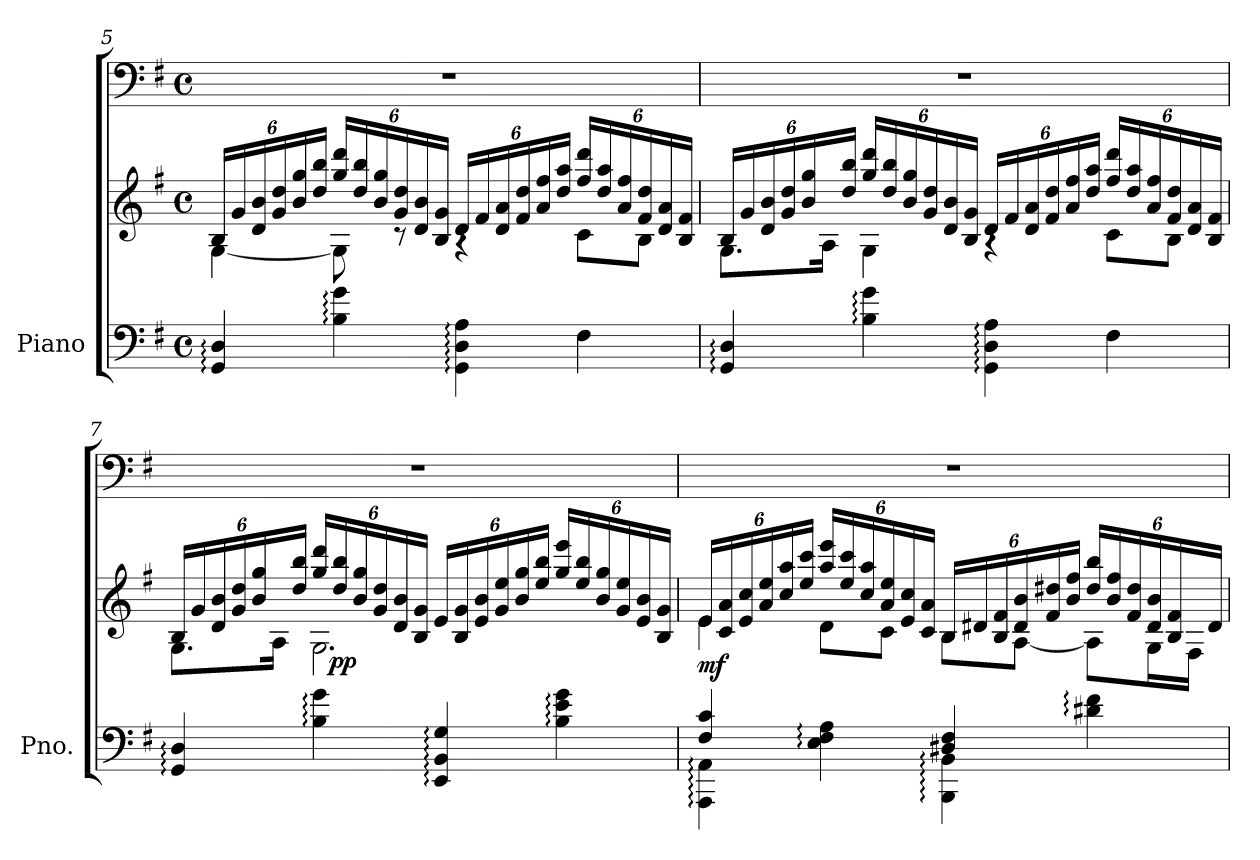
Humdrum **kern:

**kern	**kern	**kern	**dynam
*part1	*part1	*part1	*part1
*staff3	*staff2	*staff1	*staff1/2/3
*I"Piano	*	*	*
*I'Pno.	*	*	*
!!LO:PB:g=z
*clefF4	*clefG2	*clefF4	*
*k[f#]	*k[f#]	*k[f#]	*
*M4/4	*M4/4	*M4/4	*
*met(c)	*met(c)	*met(c)	*
*	*Xbrackettup	*	*
=5	=5	=5	=5
*	*^	*	*
4GG/: 4D/:	24B/LL	[4G\	1r	.
.	24g/	.	.	.
.	24d/ 24b/	.	.	.
.	24g/ 24dd/	.	.	.
.	24b/ 24gg/	.	.	.
.	24dd/ 24bb/JJ	.	.	.
4B\: 4g\:	24gg/ 24ddd/LL	8G\]	.	.
.	24dd/ 24bb/	.	.	.
.	24b/ 24gg/	.	.	.
.	24g/ 24dd/	8rc	.	.
.	24d/ 24b/	.	.	.
.	24B/ 24g/JJ	.	.	.
4GG\: 4D\: 4A\:	24d/LL	4rA	.	.
.	24f#/	.	.	.
.	24d/ 24a/	.	.	.
.	24f#/ 24dd/	.	.	.
.	24a/ 24ff#/	.	.	.
.	24dd/ 24aa/JJ	.	.	.
4F#\	24ff#/ 24ddd/LL	8c\L	.	.
.	24dd/ 24aa/	.	.	.
.	24a/ 24ff#/	.	.	.
.	24f#/ 24dd/	8B\J	.	.
.	24d/ 24a/	.	.	.
.	24B/ 24f#/JJ	.	.	.
=6	=6	=6	=6	=6
4GG/: 4D/:	24B/LL	8.G\L	1r	.
.	24g/	.	.	.
.	24d/ 24b/	.	.	.
.	24g/ 24dd/	.	.	.
.	24b/ 24gg/	.	.	.
.	.	16A\Jk	.	.
.	24dd/ 24bb/JJ	.	.	.
4B\: 4g\:	24gg/ 24ddd/LL	4G\	.	.
.	24dd/ 24bb/	.	.	.
.	24b/ 24gg/	.	.	.
.	24g/ 24dd/	.	.	.
.	24d/ 24b/	.	.	.
.	24B/ 24g/JJ	.	.	.
4GG\: 4D\: 4A\:	24d/LL	4rA	.	.
.	24f#/	.	.	.
.	24d/ 24a/	.	.	.
.	24f#/ 24dd/	.	.	.
.	24a/ 24ff#/	.	.	.
.	24dd/ 24aa/JJ	.	.	.
4F#\	24ff#/ 24ddd/LL	8c\L	.	.
.	24dd/ 24aa/	.	.	.
.	24a/ 24ff#/	.	.	.
.	24f#/ 24dd/	8B\J	.	.
.	24d/ 24a/	.	.	.
.	24B/ 24f#/JJ	.	.	.
!!LO:LB:g=z
=7	=7	=7	=7	=7
4GG/: 4D/:	24B/LL	8.G\L	1r	.
.	24g/	.	.	.
.	24d/ 24b/	.	.	.
.	24g/ 24dd/	.	.	.
.	24b/ 24gg/	.	.	.
.	.	16A\Jk	.	.
.	24dd/ 24bb/JJ	.	.	.
4B\: 4g\:	24gg/ 24ddd/LL	2.G\	.	.
!	!	!	!	!LO:DY:b=2
.	24dd/ 24bb/	.	.	pp
.	24b/ 24gg/	.	.	.
.	24g/ 24dd/	.	.	.
.	24d/ 24b/	.	.	.
.	24B/ 24g/JJ	.	.	.
4EE/: 4BB/: 4G/:	24e/LL	.	.	.
.	24B/ 24g/	.	.	.
.	24e/ 24b/	.	.	.
.	24g/ 24ee/	.	.	.
.	24b/ 24gg/	.	.	.
.	24ee/ 24bb/JJ	.	.	.
4B\: 4e\: 4g\:	24gg/ 24eee/LL	.	.	.
.	24ee/ 24bb/	.	.	.
.	24b/ 24gg/	.	.	.
.	24g/ 24ee/	.	.	.
.	24e/ 24b/	.	.	.
.	24B/ 24g/JJ	.	.	.
=8	=8	=8	=8	=8
*^	*	*	*	*
!	!	!	!	!	!LO:DY:b=2
4AAA\: 4AA\:	4F#/ 4c/	24e/LL	4e\	1r	mf
.	.	24c/ 24a/	.	.	.
.	.	24e/ 24cc/	.	.	.
.	.	24a/ 24ee/	.	.	.
.	.	24cc/ 24aa/	.	.	.
.	.	24ee/ 24ccc/JJ	.	.	.
4E\: 4F#\: 4A\:	4ryy	24aa/ 24eee/LL	8d\L	.	.
.	.	24ee/ 24ccc/	.	.	.
.	.	24cc/ 24aa/	.	.	.
.	.	24a/ 24ee/	8c\J	.	.
.	.	24e/ 24cc/	.	.	.
.	.	24c/ 24a/JJ	.	.	.
4BBB\: 4BB\:	4D#X/ 4F#/	24B/LL	8B\L	.	.
.	.	24d#X/	.	.	.
.	.	24B/ 24f#/	.	.	.
.	.	24d#/ 24b/	[8A\J	.	.
.	.	24f#/ 24dd#X/	.	.	.
.	.	24b/ 24ff#/JJ	.	.	.
4d#X\: 4f#\:	4ryy	24dd#/ 24bb/LL	8A\L]	.	.
.	.	24b/ 24ff#/	.	.	.
.	.	24f#/ 24dd#/	.	.	.
.	.	24d#/ 24b/	16G\L	.	.
.	.	24B/ 24f#/	.	.	.
.	.	.	16F#\JJ	.	.
.	.	24d#/JJ	.	.	.
*v	*v	*	*	*	*
*	*v	*v	*	*
=	=	=	=
*-	*-	*-	*-
